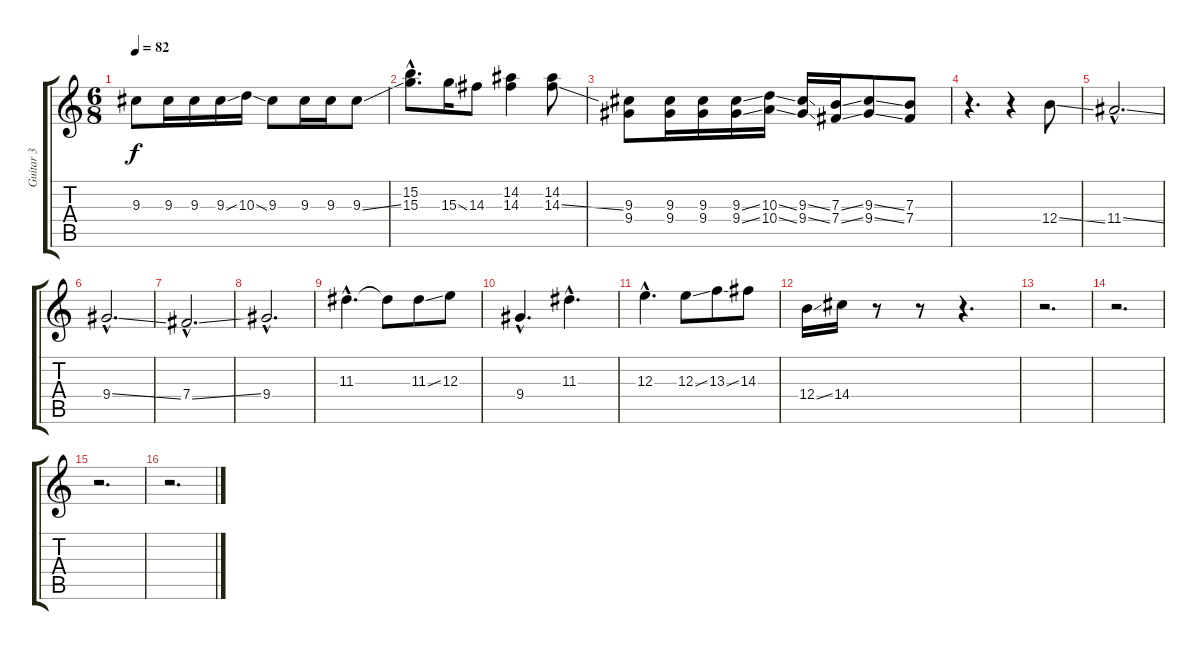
\track ("Guitar 3" "Guitar 3") {instrument overdrivenguitar}
\staff {score tabs}
\tuning (Db4 Ab3 E3 B2 Gb2 B1) {hide}
\ts (6 8)
\tempo 82
\clef g2
\ks c
9.3.8{dy f} 9.3.16 9.3.16 9.3{ss}.16 10.3{ss}.16 9.3.8 9.3.16 9.3.16 9.3{ss}.8 |
(15.2{hac} 15.3{hac}).8{d} 15.3{ss}.16 14.3.8 (14.2 14.3).4 (14.2 14.3{ss}).8 |
(9.3 9.4).8 (9.3 9.4).16 (9.3 9.4).16 (9.3{ss} 9.4{ss}).16 (10.3{ss} 10.4{ss}).16 (9.3{ss} 9.4{ss}).16 (7.3{ss} 7.4{ss}).16 (9.3{ss} 9.4{ss}).8 (7.3 7.4).8 |
r.4{d} r.4 12.4{ss}.8 |
11.4{ss hac}.2{d} |
9.4{ss hac}.2{d} |
7.4{ss hac}.2{d} |
9.4{hac}.2{d} |
11.3{hac}.4{d} 11.3{t}.8 11.3{ss}.8 12.3.8 |
9.4{hac}.4{d} 11.3{hac}.4{d} |
12.3{hac}.4{d} 12.3{ss}.8 13.3{ss}.8 14.3.8 |
12.4{ss}.16 14.4.16 r.8 r.8 r.4{d} |
r.2{d} |
r.2{d} |
r.2{d} |
r.2{d}
